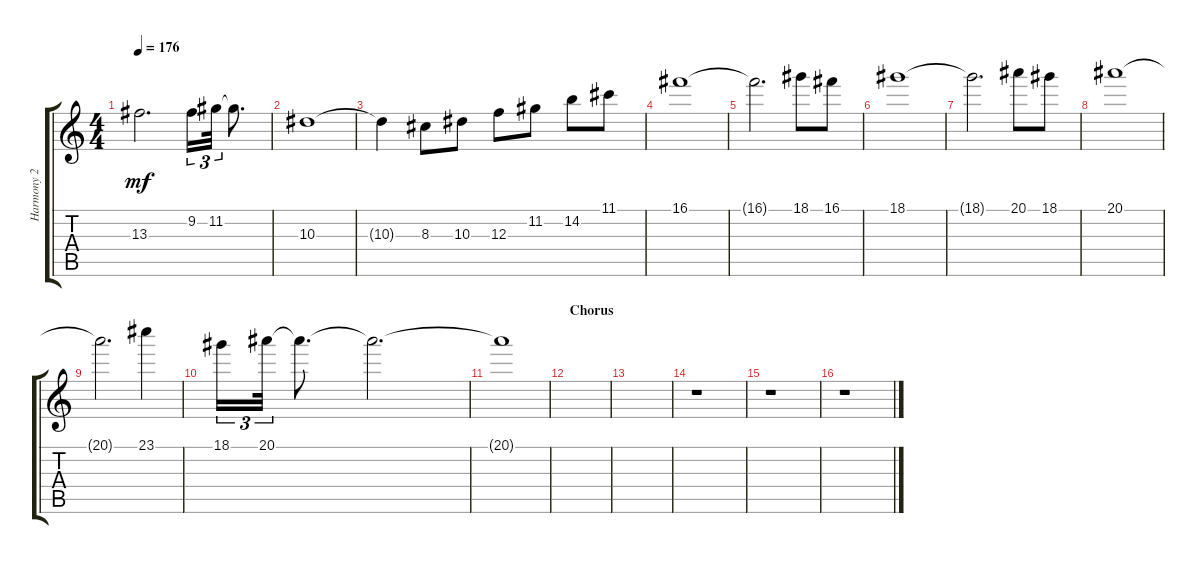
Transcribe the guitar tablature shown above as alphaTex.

\track ("Harmony 2" "Harmony 2") {instrument overdrivenguitar}
\staff {score tabs}
\tuning (D4 A3 F3 C3 G2 C2) {hide}
\ts (4 4)
\tempo 176
\clef g2
\ks aminor
13.3{t}.2{d dy mf} 9.2.16{tu (3 2)} 11.2.32{tu (3 2)} 11.2{t}.8{d} |
10.3.1 |
10.3{t}.4 8.3.8 10.3.8 12.3.8 11.2.8 14.2.8 11.1.8 |
16.1.1 |
16.1{t}.2{d} 18.1.8 16.1.8 |
18.1.1 |
18.1{t}.2{d} 20.1.8 18.1.8 |
20.1.1 |
20.1{t}.2{d} 23.1.4 |
18.1.16{tu (3 2)} 20.1.32{tu (3 2)} 20.1{t}.8{d} 20.1{t}.2{d} |
20.1{t}.1 |
\section ("" "Chorus")
|
|
r.1 |
r.1 |
r.1
